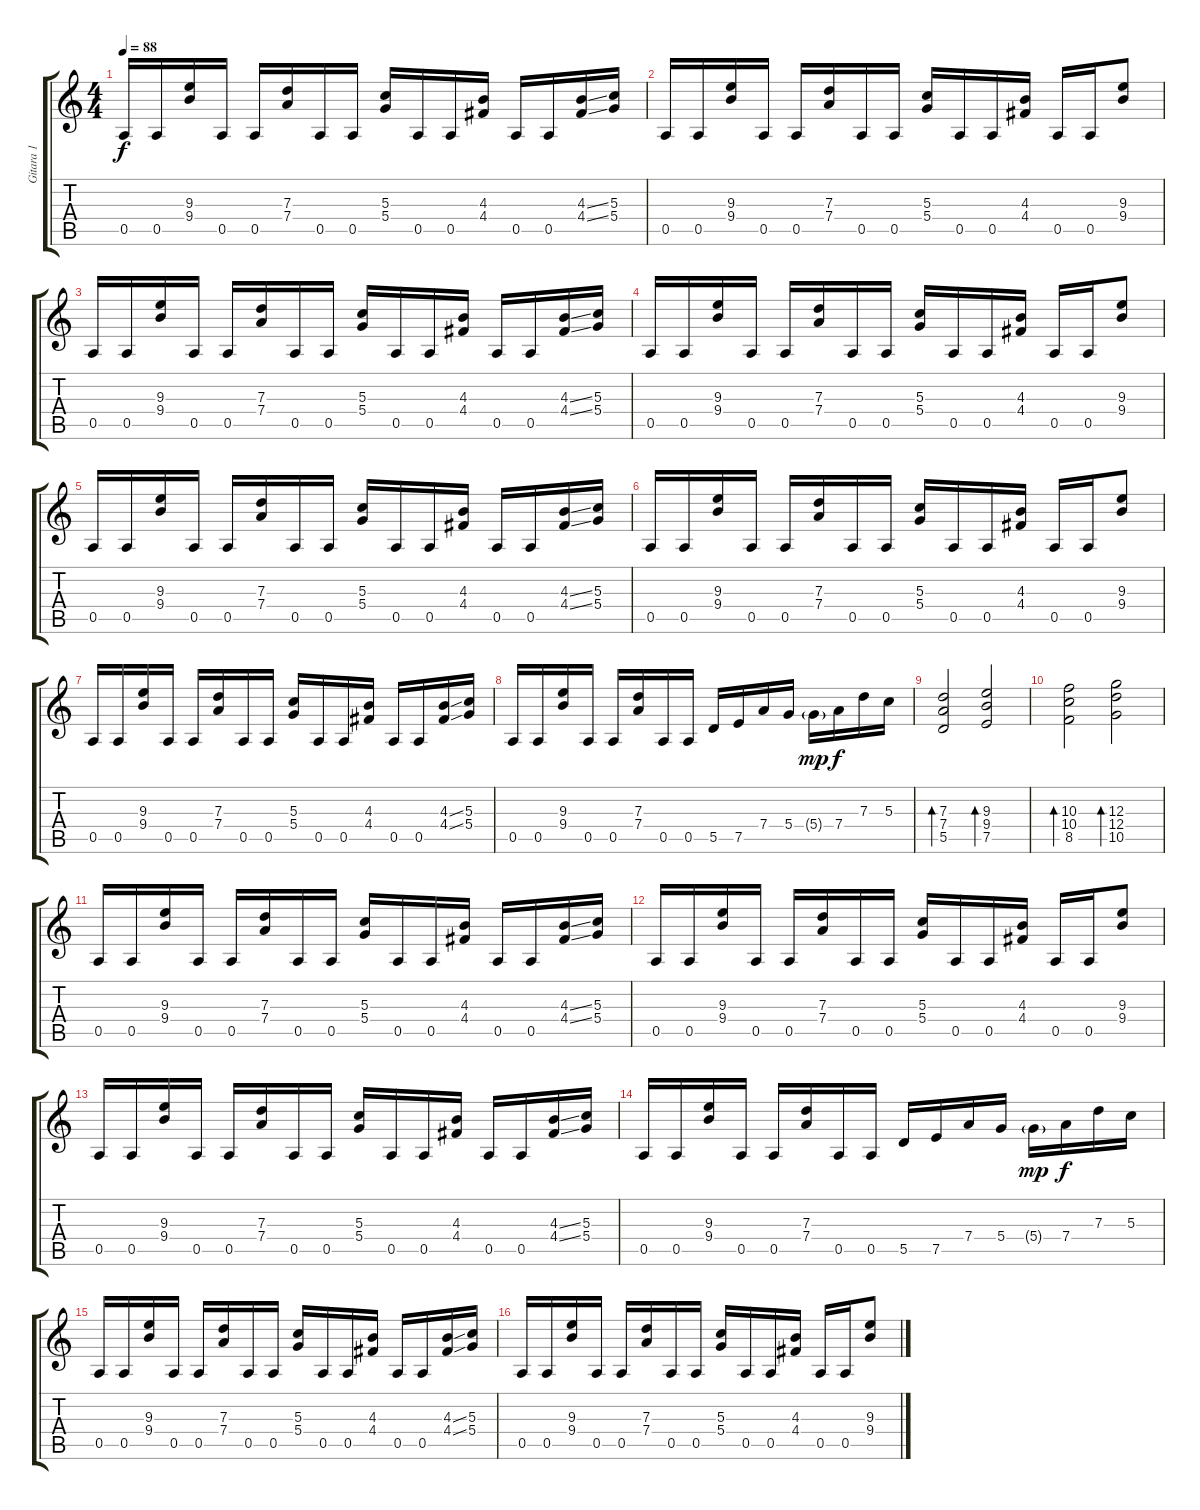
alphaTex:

\track ("Gitara 1" "Gitara 1") {instrument overdrivenguitar}
\staff {score tabs}
\tuning (E4 B3 G3 D3 A2 E2) {hide}
\ts (4 4)
\tempo 88
\clef g2
\ks c
0.5.16{dy f instrument overdrivenguitar} 0.5.16 (9.3 9.4).16 0.5.16 0.5.16 (7.3 7.4).16 0.5.16 0.5.16 (5.3 5.4).16 0.5.16 0.5.16 (4.3 4.4).16 0.5.16 0.5.16 (4.3{ss} 4.4{ss}).16 (5.3 5.4).16 |
0.5.16 0.5.16 (9.3 9.4).16 0.5.16 0.5.16 (7.3 7.4).16 0.5.16 0.5.16 (5.3 5.4).16 0.5.16 0.5.16 (4.3 4.4).16 0.5.16 0.5.16 (9.3 9.4).8 |
0.5.16 0.5.16 (9.3 9.4).16 0.5.16 0.5.16 (7.3 7.4).16 0.5.16 0.5.16 (5.3 5.4).16 0.5.16 0.5.16 (4.3 4.4).16 0.5.16 0.5.16 (4.3{ss} 4.4{ss}).16 (5.3 5.4).16 |
0.5.16 0.5.16 (9.3 9.4).16 0.5.16 0.5.16 (7.3 7.4).16 0.5.16 0.5.16 (5.3 5.4).16 0.5.16 0.5.16 (4.3 4.4).16 0.5.16 0.5.16 (9.3 9.4).8 |
0.5.16 0.5.16 (9.3 9.4).16 0.5.16 0.5.16 (7.3 7.4).16 0.5.16 0.5.16 (5.3 5.4).16 0.5.16 0.5.16 (4.3 4.4).16 0.5.16 0.5.16 (4.3{ss} 4.4{ss}).16 (5.3 5.4).16 |
0.5.16 0.5.16 (9.3 9.4).16 0.5.16 0.5.16 (7.3 7.4).16 0.5.16 0.5.16 (5.3 5.4).16 0.5.16 0.5.16 (4.3 4.4).16 0.5.16 0.5.16 (9.3 9.4).8 |
0.5.16 0.5.16 (9.3 9.4).16 0.5.16 0.5.16 (7.3 7.4).16 0.5.16 0.5.16 (5.3 5.4).16 0.5.16 0.5.16 (4.3 4.4).16 0.5.16 0.5.16 (4.3{ss} 4.4{ss}).16 (5.3 5.4).16 |
0.5.16 0.5.16 (9.3 9.4).16 0.5.16 0.5.16 (7.3 7.4).16 0.5.16 0.5.16 5.5.16 7.5.16 7.4.16 5.4.16 5.4{g}.16{dy mp} 7.4.16{dy f} 7.3.16 5.3.16 |
(7.3 7.4 5.5).2{bd 480} (9.3 9.4 7.5).2{bd 480} |
(10.3 10.4 8.5).2{bd 480} (12.3 12.4 10.5).2{bd 480} |
0.5.16 0.5.16 (9.3 9.4).16 0.5.16 0.5.16 (7.3 7.4).16 0.5.16 0.5.16 (5.3 5.4).16 0.5.16 0.5.16 (4.3 4.4).16 0.5.16 0.5.16 (4.3{ss} 4.4{ss}).16 (5.3 5.4).16 |
0.5.16 0.5.16 (9.3 9.4).16 0.5.16 0.5.16 (7.3 7.4).16 0.5.16 0.5.16 (5.3 5.4).16 0.5.16 0.5.16 (4.3 4.4).16 0.5.16 0.5.16 (9.3 9.4).8 |
0.5.16 0.5.16 (9.3 9.4).16 0.5.16 0.5.16 (7.3 7.4).16 0.5.16 0.5.16 (5.3 5.4).16 0.5.16 0.5.16 (4.3 4.4).16 0.5.16 0.5.16 (4.3{ss} 4.4{ss}).16 (5.3 5.4).16 |
0.5.16 0.5.16 (9.3 9.4).16 0.5.16 0.5.16 (7.3 7.4).16 0.5.16 0.5.16 5.5.16 7.5.16 7.4.16 5.4.16 5.4{g}.16{dy mp} 7.4.16{dy f} 7.3.16 5.3.16 |
0.5.16 0.5.16 (9.3 9.4).16 0.5.16 0.5.16 (7.3 7.4).16 0.5.16 0.5.16 (5.3 5.4).16 0.5.16 0.5.16 (4.3 4.4).16 0.5.16 0.5.16 (4.3{ss} 4.4{ss}).16 (5.3 5.4).16 |
0.5.16 0.5.16 (9.3 9.4).16 0.5.16 0.5.16 (7.3 7.4).16 0.5.16 0.5.16 (5.3 5.4).16 0.5.16 0.5.16 (4.3 4.4).16 0.5.16 0.5.16 (9.3 9.4).8
